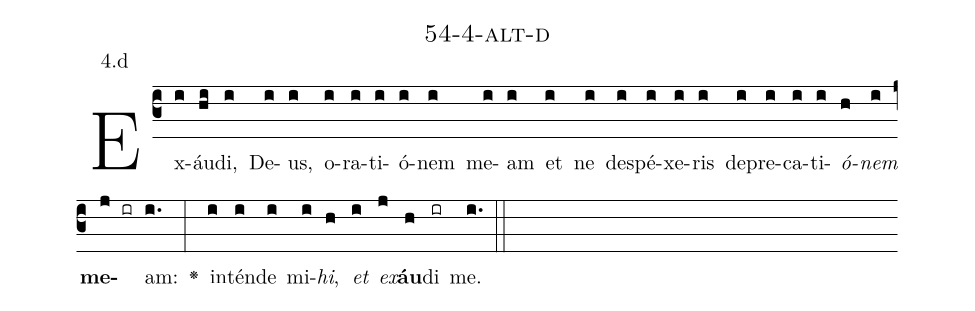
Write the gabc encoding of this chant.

name: 54-4-alt-d;
annotation: 4.d;
%%
(c3)Ex(i)áu(hi)di,(i) De(i)us,(i) o(i)ra(i)ti(i)ó(i)nem(i) me(i)am(i) et(i) ne(i) de(i)spé(i)xe(i)ris(i) de(i)pre(i)ca(i)ti(i)<i>ó</i>(h)<i>nem</i>(i) <b>me</b>(j ir)am:(i.) <v>\greheightstar</v>(:) in(i)tén(i)de(i) mi(i)<i>hi</i>,(h) <i>et</i>(i) <i>ex</i>(j)<b>áu</b>(h)di(ir) me.(i.) (::)


%E(i) u(h) o(i) u(j) a(h) e.(i.) (::)
